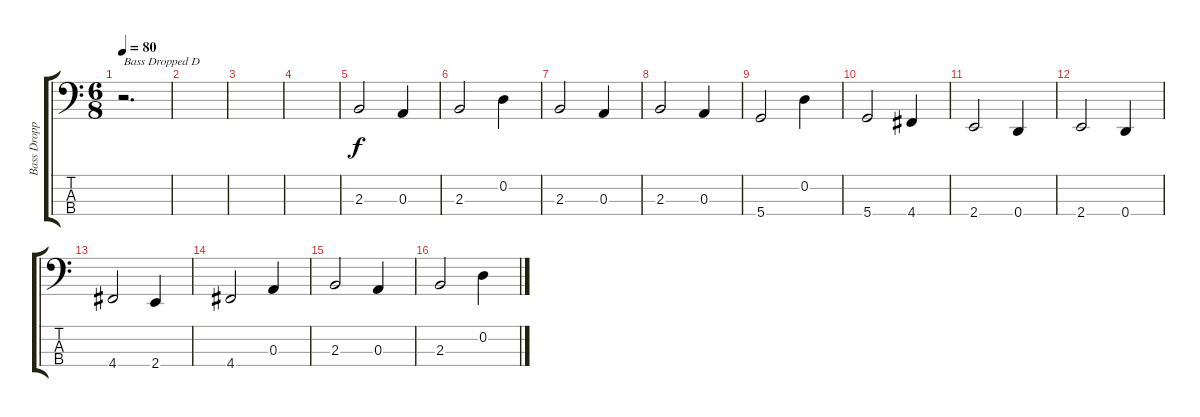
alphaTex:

\track ("Bass Dropped D " "Bass Dropp") {instrument acousticbass}
\staff {score tabs}
\tuning (G2 D2 A1 D1) {hide}
\ts (6 8)
\tempo 80
\clef f4
\ks c
r.2{d txt "Bass Dropped D" dy f instrument acousticbass} |
|
|
|
2.3.2 0.3.4 |
2.3.2 0.2.4 |
2.3.2 0.3.4 |
2.3.2 0.3.4 |
5.4.2 0.2.4 |
5.4.2 4.4.4 |
2.4.2 0.4.4 |
2.4.2 0.4.4 |
4.4.2 2.4.4 |
4.4.2 0.3.4 |
2.3.2 0.3.4 |
2.3.2 0.2.4
